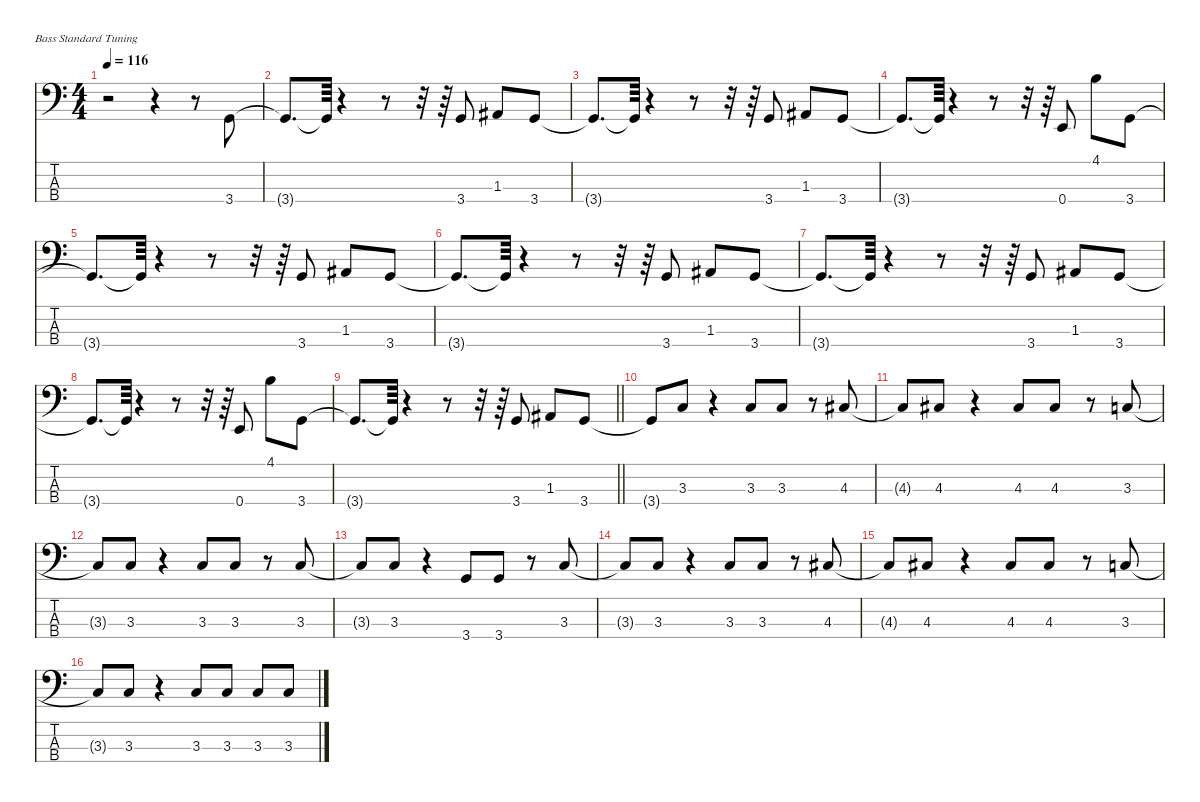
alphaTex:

\defaultSystemsLayout 4
\hideDynamics
\bracketExtendMode nobrackets
\singleTrackTrackNamePolicy hidden
\multiTrackTrackNamePolicy hidden
\otherSystemsTrackNameOrientation horizontal
\track ("Bass" "el.bs.") {instrument electricbassfinger}
\staff {score tabs}
\tuning (G2 D2 A1 E1)
\ts (4 4)
\tempo 116
\clef f4
\ks c
r.2{dy f instrument electricbassfinger beam Down} r.4{beam Down} r.8{beam Down} 3.4.8{beam Up} |
3.4{t}.8{d beam Up} 3.4{t}.64{beam Up} r.4{beam Up} r.8{beam Up} r.32{beam Up} r.64{beam Up} 3.4.8{beam Up} 1.3{acc #}.8{beam Up} 3.4.8{beam Up} |
3.4{t}.8{d beam Up} 3.4{t}.64{beam Up} r.4{beam Up} r.8{beam Up} r.32{beam Up} r.64{beam Up} 3.4.8{beam Up} 1.3{acc #}.8{beam Up} 3.4.8{beam Up} |
3.4{t}.8{d beam Up} 3.4{t}.64{beam Up} r.4{beam Up} r.8{beam Up} r.32{beam Up} r.64{beam Up} 0.4.8{beam Up} 4.1.8{beam Down} 3.4.8{beam Down} |
3.4{t}.8{d beam Up} 3.4{t}.64{beam Up} r.4{beam Up} r.8{beam Up} r.32{beam Up} r.64{beam Up} 3.4.8{beam Up} 1.3{acc #}.8{beam Up} 3.4.8{beam Up} |
3.4{t}.8{d beam Up} 3.4{t}.64{beam Up} r.4{beam Up} r.8{beam Up} r.32{beam Up} r.64{beam Up} 3.4.8{beam Up} 1.3{acc #}.8{beam Up} 3.4.8{beam Up} |
3.4{t}.8{d beam Up} 3.4{t}.64{beam Up} r.4{beam Up} r.8{beam Up} r.32{beam Up} r.64{beam Up} 3.4.8{beam Up} 1.3{acc #}.8{beam Up} 3.4.8{beam Up} |
3.4{t}.8{d beam Up} 3.4{t}.64{beam Up} r.4{beam Up} r.8{beam Up} r.32{beam Up} r.64{beam Up} 0.4.8{beam Up} 4.1.8{beam Down} 3.4.8{beam Down} |
\barLineRight lightlight
3.4{t}.8{d beam Up} 3.4{t}.64{beam Up} r.4{beam Up} r.8{beam Up} r.32{beam Up} r.64{beam Up} 3.4.8{beam Up} 1.3{acc #}.8{beam Up} 3.4.8{beam Up} |
3.4{t}.8{beam Up} 3.3.8{beam Up} r.4{beam Up} 3.3.8{beam Up} 3.3.8{beam Up} r.8{beam Up} 4.3{acc #}.8{beam Up} |
4.3{t acc #}.8{beam Up} 4.3{acc #}.8{beam Up} r.4{beam Up} 4.3{acc #}.8{beam Up} 4.3{acc #}.8{beam Up} r.8{beam Up} 3.3.8{beam Up} |
3.3{t}.8{beam Up} 3.3.8{beam Up} r.4{beam Up} 3.3.8{beam Up} 3.3.8{beam Up} r.8{beam Up} 3.3.8{beam Up} |
3.3{t}.8{beam Up} 3.3.8{beam Up} r.4{beam Up} 3.4.8{beam Up} 3.4.8{beam Up} r.8{beam Up} 3.3.8{beam Up} |
3.3{t}.8{beam Up} 3.3.8{beam Up} r.4{beam Up} 3.3.8{beam Up} 3.3.8{beam Up} r.8{beam Up} 4.3{acc #}.8{beam Up} |
4.3{t acc #}.8{beam Up} 4.3{acc #}.8{beam Up} r.4{beam Up} 4.3{acc #}.8{beam Up} 4.3{acc #}.8{beam Up} r.8{beam Up} 3.3.8{beam Up} |
3.3{t}.8{beam Up} 3.3.8{beam Up} r.4{beam Up} 3.3.8{beam Up} 3.3.8{beam Up} 3.3.8{beam Up} 3.3.8{beam Up}
